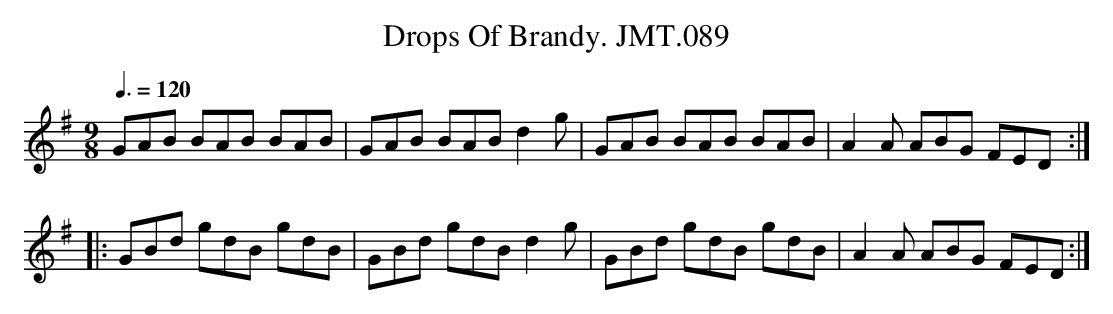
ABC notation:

X:1
T:Drops Of Brandy. JMT.089
M:9/8
L:1/8
Q:3/8=120
K:G
GAB BAB BAB|GAB BAB d2g|GAB BAB BAB|A2A ABG FED:|
|:GBd gdB gdB|GBd gdBd2g|GBd gdB gdB|A2A ABG FED:|
